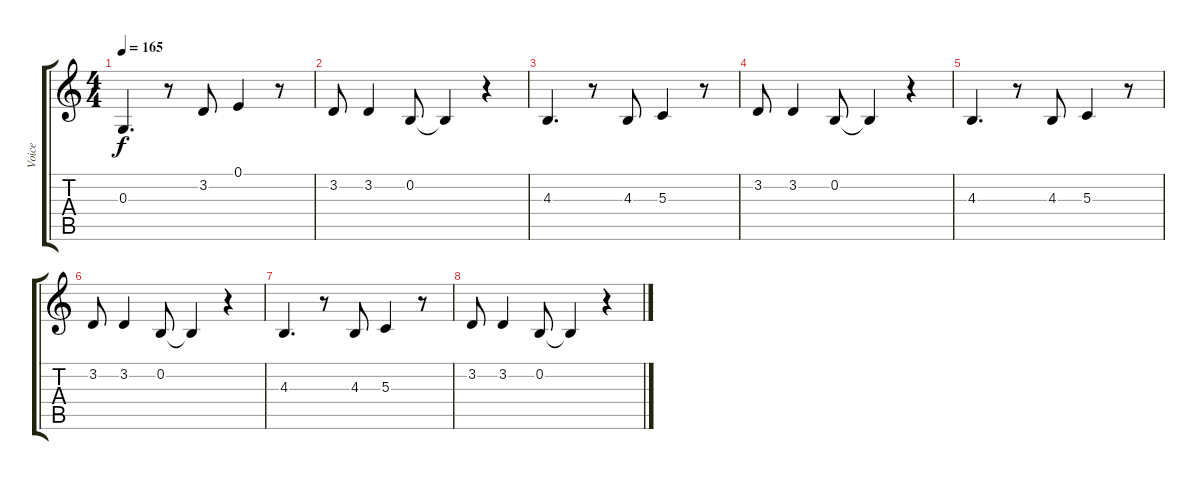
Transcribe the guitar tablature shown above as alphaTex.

\track ("Voice" "Voice") {instrument altosax}
\staff {score tabs}
\tuning (E4 B3 G3 D3 A2 E2) {hide}
\ts (4 4)
\tempo 165
\clef g2
\ks c
0.3.4{d dy f} r.8 3.2.8 0.1.4 r.8 |
3.2.8 3.2.4 0.2.8 0.2{t}.4 r.4 |
4.3.4{d} r.8 4.3.8 5.3.4 r.8 |
3.2.8 3.2.4 0.2.8 0.2{t}.4 r.4 |
4.3.4{d} r.8 4.3.8 5.3.4 r.8 |
3.2.8 3.2.4 0.2.8 0.2{t}.4 r.4 |
4.3.4{d} r.8 4.3.8 5.3.4 r.8 |
3.2.8 3.2.4 0.2.8 0.2{t}.4 r.4
